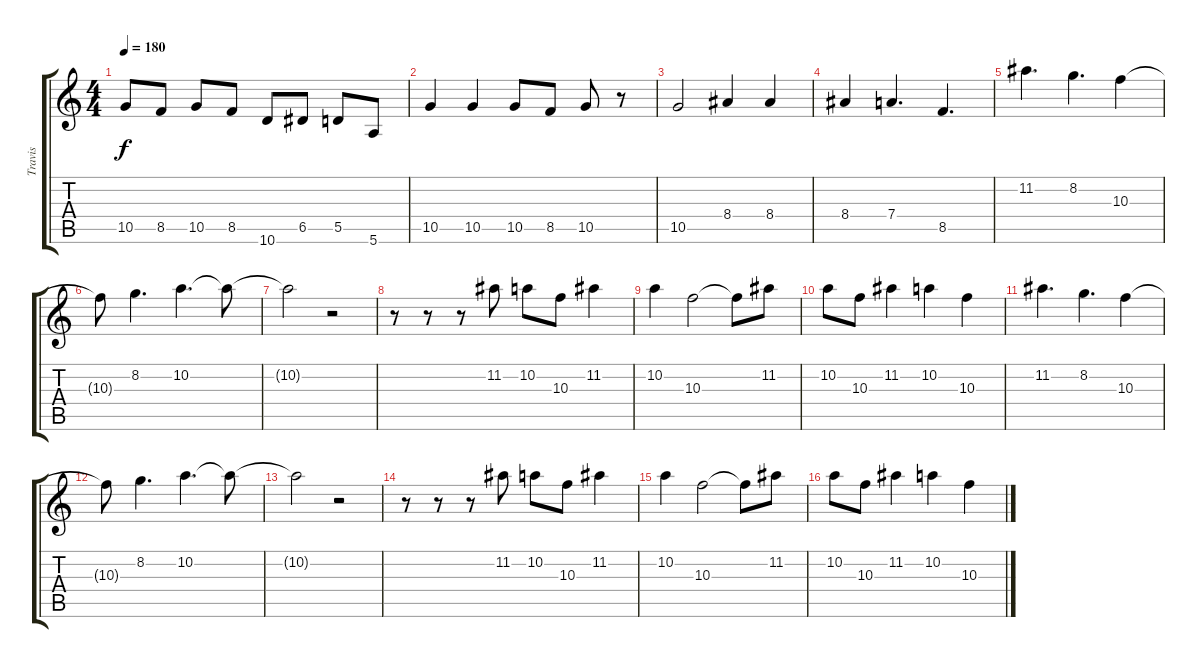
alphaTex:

\track ("Travis" "Travis") {instrument distortionguitar}
\staff {score tabs}
\tuning (E4 B3 G3 D3 A2 E2) {hide}
\ts (4 4)
\tempo 180
\clef g2
\ks c
10.5.8{dy f} 8.5.8 10.5.8 8.5.8 10.6.8 6.5.8 5.5.8 5.6.8 |
10.5.4 10.5.4 10.5.8 8.5.8 10.5.8 r.8 |
10.5.2 8.4.4 8.4.4 |
8.4.4 7.4.4{d} 8.5.4{d} |
11.2.4{d} 8.2.4{d} 10.3.4 |
10.3{t}.8 8.2.4{d} 10.2.4{d} 10.2{t}.8 |
10.2{t}.2 r.2 |
r.8 r.8 r.8 11.2.8 10.2.8 10.3.8 11.2.4 |
10.2.4 10.3.2 10.3{t}.8 11.2.8 |
10.2.8 10.3.8 11.2.4 10.2.4 10.3.4 |
11.2.4{d} 8.2.4{d} 10.3.4 |
10.3{t}.8 8.2.4{d} 10.2.4{d} 10.2{t}.8 |
10.2{t}.2 r.2 |
r.8 r.8 r.8 11.2.8 10.2.8 10.3.8 11.2.4 |
10.2.4 10.3.2 10.3{t}.8 11.2.8 |
10.2.8 10.3.8 11.2.4 10.2.4 10.3.4
